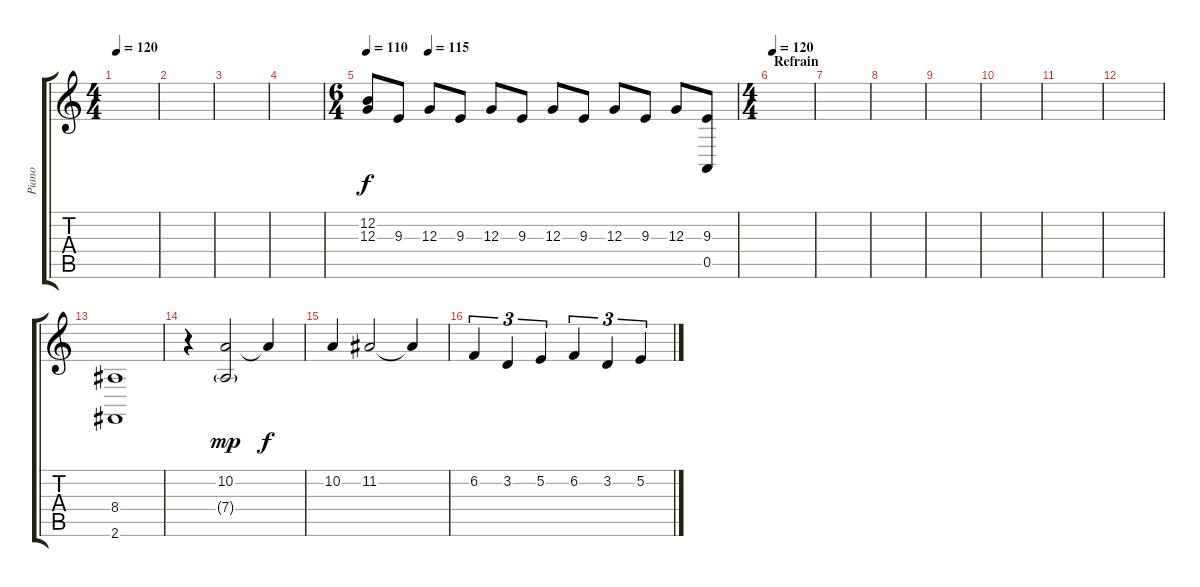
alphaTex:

\track ("Piano" "Piano") {instrument brightacousticpiano}
\staff {score tabs}
\tuning (E4 B3 G3 D3 A2 E2) {hide}
\ts (4 4)
\tempo 120
\clef g2
\ks c
|
|
|
|
\ts (6 4)
\section ("" "")
\tempo 110
\tempo (115 0.16666666666666666)
(12.2 12.3).8{volume 16} 9.3.8 12.3.8 9.3.8 12.3.8 9.3.8 12.3.8 9.3.8 12.3.8 9.3.8 12.3.8 (9.3 0.5).8 |
\ts (4 4)
\section ("" "Refrain")
\tempo 120
|
|
|
|
|
|
|
(8.4 2.6).1 |
r.4 (10.2 7.4{g}).2{dy mp} 10.2{t}.4{dy f} |
10.2.4 11.2.2 11.2{t}.4 |
6.2.4{tu (3 2)} 3.2.4{tu (3 2)} 5.2.4{tu (3 2)} 6.2.4{tu (3 2)} 3.2.4{tu (3 2)} 5.2.4{tu (3 2)}
